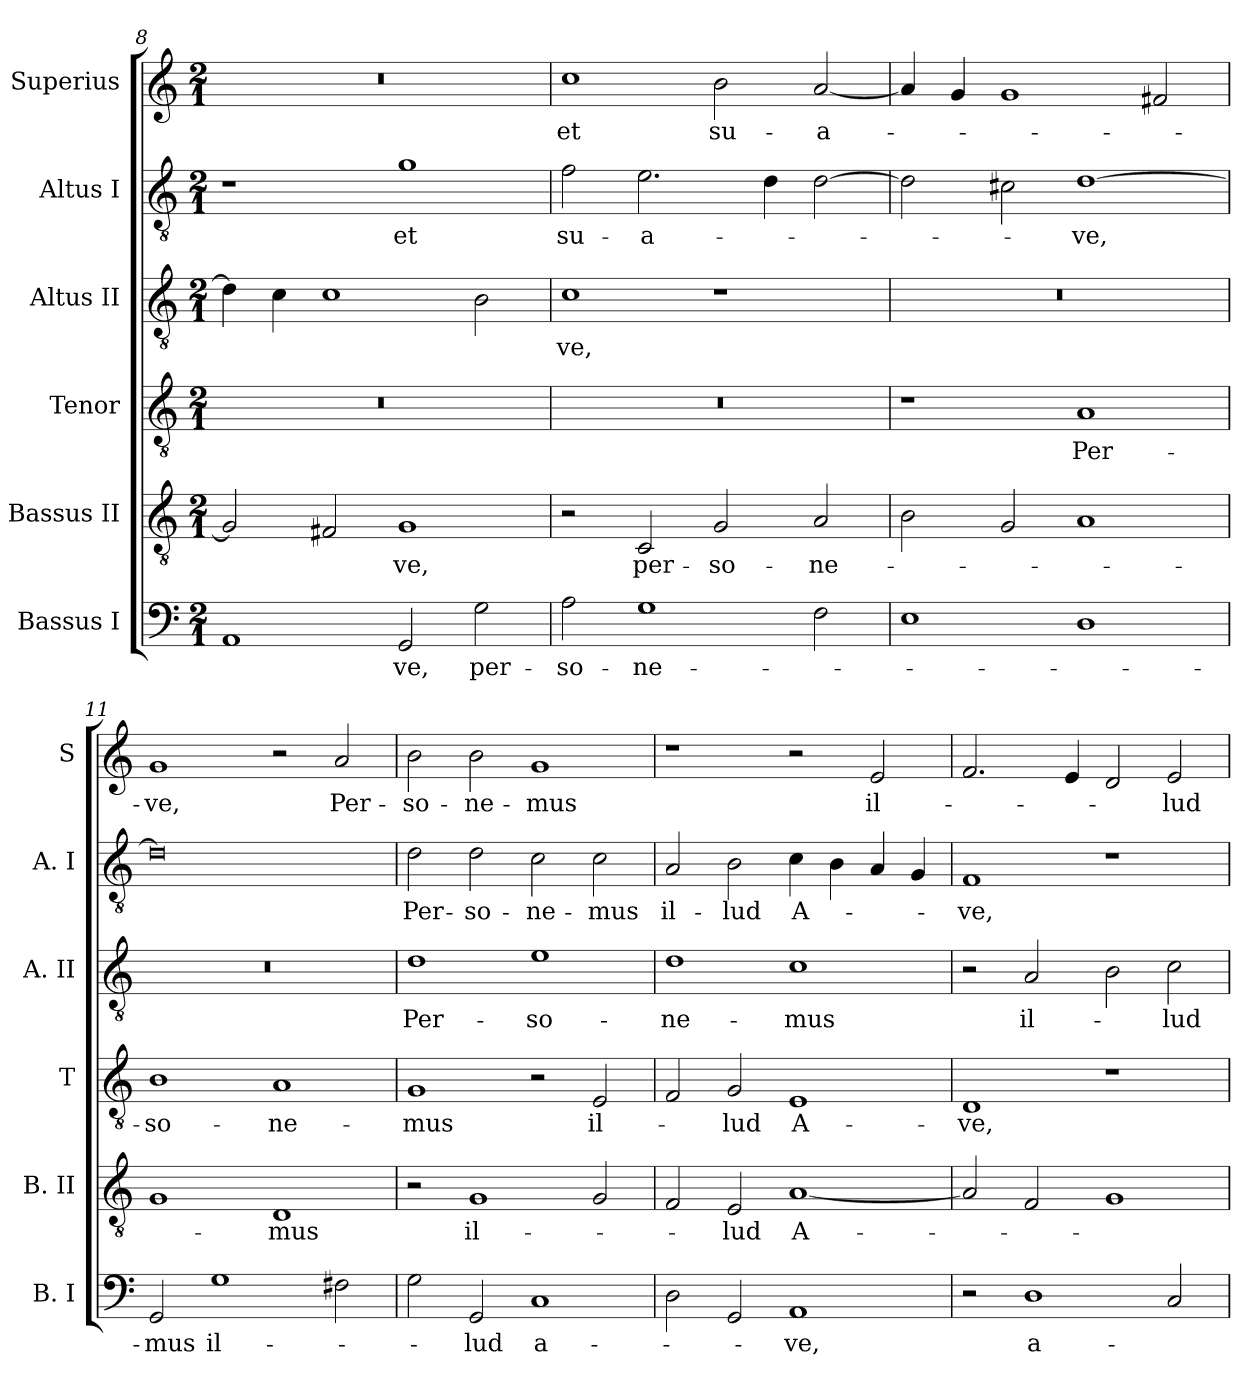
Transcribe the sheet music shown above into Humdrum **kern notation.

**kern	**text	**kern	**text	**kern	**text	**kern	**text	**kern	**text	**kern	**text
*part6	*part6	*part5	*part5	*part4	*part4	*part3	*part3	*part2	*part2	*part1	*part1
*staff6	*staff6	*staff5	*staff5	*staff4	*staff4	*staff3	*staff3	*staff2	*staff2	*staff1	*staff1
*I"Bassus I	*	*I"Bassus II	*	*I"Tenor	*	*I"Altus II	*	*I"Altus I	*	*I"Superius	*
*I'B. I	*	*I'B. II	*	*I'T	*	*I'A. II	*	*I'A. I	*	*I'S	*
*clefF4	*	*clefGv2	*	*clefGv2	*	*clefGv2	*	*clefGv2	*	*clefG2	*
*k[]	*	*k[]	*	*k[]	*	*k[]	*	*k[]	*	*k[]	*
*C:	*	*C:	*	*C:	*	*C:	*	*C:	*	*C:	*
*M2/1	*	*M2/1	*	*M2/1	*	*M2/1	*	*M2/1	*	*M2/1	*
=8	=8	=8	=8	=8	=8	=8	=8	=8	=8	=8	=8
1AA	.	2G]	.	0r	.	4d]	.	1r	.	0r	.
.	.	.	.	.	.	4c	.	.	.	.	.
.	.	2F#X	.	.	.	1c	.	.	.	.	.
2GG	-ve,	1G	-ve,	.	.	.	.	1g	et	.	.
2G	per-	.	.	.	.	2B	.	.	.	.	.
=9	=9	=9	=9	=9	=9	=9	=9	=9	=9	=9	=9
2A	-so-	2r	.	0r	.	1c	-ve,	2f	su-	1cc	et
1G	-ne-	2C	per-	.	.	.	.	2.e	-a-	.	.
.	.	2G	-so-	.	.	1r	.	.	.	2b	su-
.	.	.	.	.	.	.	.	4d	.	.	.
2F	.	2A	-ne-	.	.	.	.	[2d	.	[2a	-a-
=10	=10	=10	=10	=10	=10	=10	=10	=10	=10	=10	=10
1E	.	2B	.	1r	.	0r	.	2d]	.	4a]	.
.	.	.	.	.	.	.	.	.	.	4g	.
.	.	2G	.	.	.	.	.	2c#X	.	1g	.
1D	.	1A	.	1A	Per-	.	.	[1d	-ve,	.	.
.	.	.	.	.	.	.	.	.	.	2f#X	.
=11	=11	=11	=11	=11	=11	=11	=11	=11	=11	=11	=11
2GG	-mus	1G	.	1B	-so-	0r	.	0d]	.	1g	-ve,
1G	il-	.	.	.	.	.	.	.	.	.	.
.	.	1D	-mus	1A	-ne-	.	.	.	.	2r	.
2F#X	.	.	.	.	.	.	.	.	.	2a	Per-
=12	=12	=12	=12	=12	=12	=12	=12	=12	=12	=12	=12
2G	.	2r	.	1G	-mus	1d	Per-	2d	Per-	2b	-so-
2GG	-lud	1G	il-	.	.	.	.	2d	-so-	2b	-ne-
1C	a-	.	.	2r	.	1e	-so-	2c	-ne-	1g	-mus
.	.	2G	.	2E	il-	.	.	2c	-mus	.	.
=13	=13	=13	=13	=13	=13	=13	=13	=13	=13	=13	=13
2D	.	2F	.	2F	.	1d	-ne-	2A	il-	1r	.
2GG	.	2E	-lud	2G	-lud	.	.	2B	-lud	.	.
1AA	-ve,	[1A	A-	1E	A-	1c	-mus	4c	A-	2r	.
.	.	.	.	.	.	.	.	4B	.	.	.
.	.	.	.	.	.	.	.	4A	.	2e	il-
.	.	.	.	.	.	.	.	4G	.	.	.
=14	=14	=14	=14	=14	=14	=14	=14	=14	=14	=14	=14
2r	.	2A]	.	1D	-ve,	2r	.	1F	-ve,	2.f	.
1D	a-	2F	.	.	.	2A	il-	.	.	.	.
.	.	.	.	.	.	.	.	.	.	4e	.
.	.	1G	.	1r	.	2B	.	1r	.	2d	.
2C	.	.	.	.	.	2c	-lud	.	.	2e	-lud
=	=	=	=	=	=	=	=	=	=	=	=
*-	*-	*-	*-	*-	*-	*-	*-	*-	*-	*-	*-
